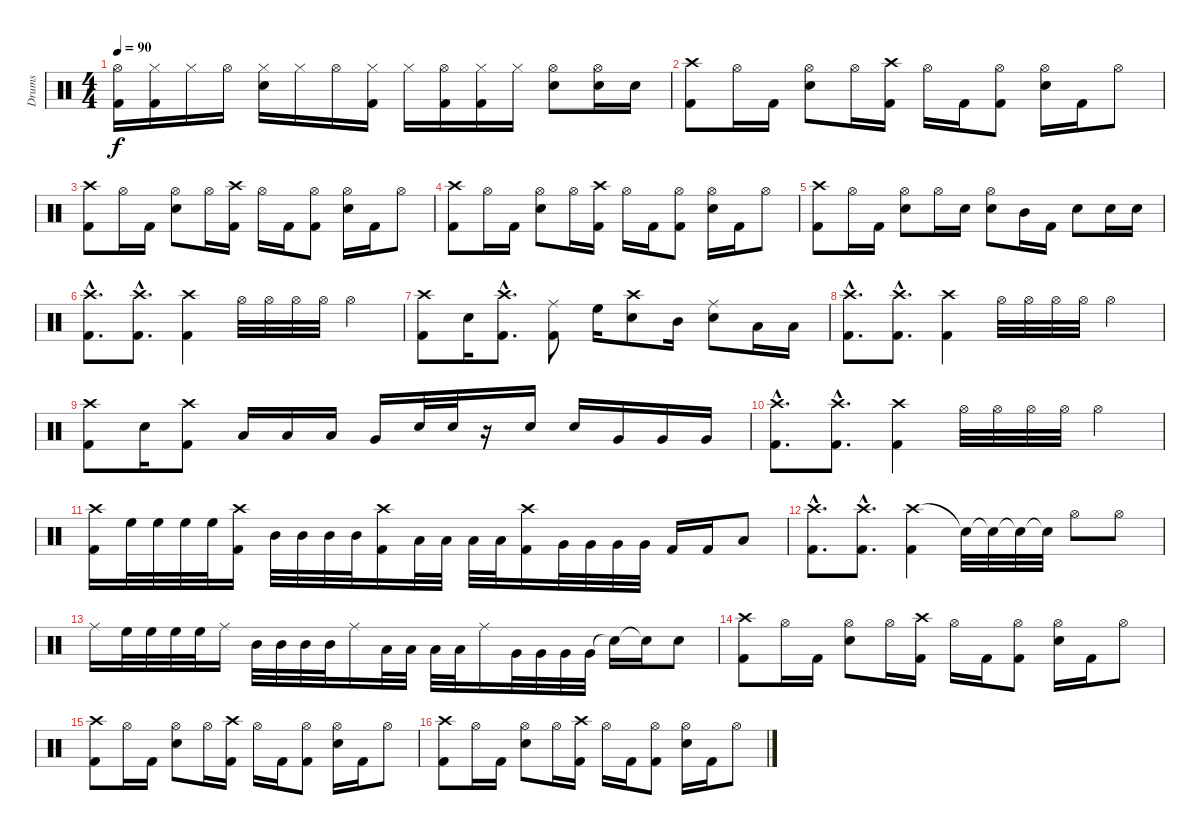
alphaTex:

\track ("Drums" "Drums") {instrument percussion}
\staff {score}
\articulation defaults
\ts (4 4)
\tempo 90
\clef neutral
\ks c
("Hi-Hat (open)" "Kick (hit) 2").16{dy f} ("Hi-Hat (closed)" "Kick (hit) 2").16 "Hi-Hat (closed)".16 "Hi-Hat (open)".16 ("Hi-Hat (closed)" "Snare (hit) 2").16 "Hi-Hat (closed)".16 "Hi-Hat (open)".16 ("Hi-Hat (closed)" "Kick (hit) 2").16 "Hi-Hat (closed)".16 ("Hi-Hat (open)" "Kick (hit) 2").16 ("Hi-Hat (closed)" "Kick (hit) 2").16 "Hi-Hat (closed)".16 ("Hi-Hat (open)" "Snare (hit) 2").8 ("Hi-Hat (open)" "Snare (hit) 2").16 "Snare (hit) 2".16 |
("Crash high (hit)" "Kick (hit) 2").8 "Hi-Hat (open)".16 "Kick (hit) 2".16 ("Hi-Hat (open)" "Snare (hit) 2").8 "Hi-Hat (open)".16 ("Crash high (hit)" "Kick (hit) 2").16 "Hi-Hat (open)".16 "Kick (hit) 2".16 ("Hi-Hat (open)" "Kick (hit) 2").8 ("Hi-Hat (open)" "Snare (hit) 2").16 "Kick (hit) 2".16 "Hi-Hat (open)".8 |
("Crash high (hit)" "Kick (hit) 2").8 "Hi-Hat (open)".16 "Kick (hit) 2".16 ("Hi-Hat (open)" "Snare (hit) 2").8 "Hi-Hat (open)".16 ("Crash high (hit)" "Kick (hit) 2").16 "Hi-Hat (open)".16 "Kick (hit) 2".16 ("Hi-Hat (open)" "Kick (hit) 2").8 ("Hi-Hat (open)" "Snare (hit) 2").16 "Kick (hit) 2".16 "Hi-Hat (open)".8 |
("Crash high (hit)" "Kick (hit) 2").8 "Hi-Hat (open)".16 "Kick (hit) 2".16 ("Hi-Hat (open)" "Snare (hit) 2").8 "Hi-Hat (open)".16 ("Crash high (hit)" "Kick (hit) 2").16 "Hi-Hat (open)".16 "Kick (hit) 2".16 ("Hi-Hat (open)" "Kick (hit) 2").8 ("Hi-Hat (open)" "Snare (hit) 2").16 "Kick (hit) 2".16 "Hi-Hat (open)".8 |
("Crash high (hit)" "Kick (hit) 2").8 "Hi-Hat (open)".16 "Kick (hit) 2".16 ("Hi-Hat (open)" "Snare (hit) 2").8 "Hi-Hat (open)".16 "Snare (hit) 2".16 ("Hi-Hat (open)" "Snare (hit) 2").8 "Mid Tom (hit)".16 "Kick (hit) 2".16 "Snare (hit) 2".8 "Snare (hit) 2".16 "Snare (hit) 2".16 |
("Crash high (hit)"{hac} "Kick (hit) 2"{hac}).8{d} ("Crash high (hit)"{hac} "Kick (hit) 2"{hac}).8{d} ("Crash high (hit)" "Kick (hit) 2").4 "Hi-Hat (open)".32 "Hi-Hat (open)".32 "Hi-Hat (open)".32 "Hi-Hat (open)".32 "Hi-Hat (open)".4 |
("Crash high (hit)" "Kick (hit) 2").8 "Snare (hit) 2".16 ("Crash high (hit)"{hac} "Kick (hit) 2"{hac}).8{d} ("Ride (middle)" "Kick (hit) 2").8 "High Floor Tom (hit)".16 ("Crash high (hit)" "Snare (hit) 2").8 "Mid Tom (hit)".16 ("Ride (middle)" "Snare (hit) 2").8 "Low Floor Tom (hit)".16 "Low Floor Tom (hit)".16 |
("Crash high (hit)"{hac} "Kick (hit) 2"{hac}).8{d} ("Crash high (hit)"{hac} "Kick (hit) 2"{hac}).8{d} ("Crash high (hit)" "Kick (hit) 2").4 "Hi-Hat (open)".32 "Hi-Hat (open)".32 "Hi-Hat (open)".32 "Hi-Hat (open)".32 "Hi-Hat (open)".4 |
("Crash high (hit)" "Kick (hit) 2").8 "Snare (hit) 2".16 ("Crash high (hit)" "Kick (hit) 2").8 "Low Floor Tom (hit)".16 "Low Floor Tom (hit)".16 "Low Floor Tom (hit)".16 "Very Low Tom (hit)".16 "Snare (hit) 2".32 "Snare (hit) 2".32 r.16 "Snare (hit) 2".16 "Snare (hit) 2".16 "Very Low Tom (hit)".16 "Very Low Tom (hit)".16 "Very Low Tom (hit)".16 |
("Crash high (hit)"{hac} "Kick (hit) 2"{hac}).8{d} ("Crash high (hit)"{hac} "Kick (hit) 2"{hac}).8{d} ("Crash high (hit)" "Kick (hit) 2").4 "Hi-Hat (open)".32 "Hi-Hat (open)".32 "Hi-Hat (open)".32 "Hi-Hat (open)".32 "Hi-Hat (open)".4 |
("Crash high (hit)" "Kick (hit) 2").16 "High Floor Tom (hit)".32 "High Floor Tom (hit)".32 "High Floor Tom (hit)".32 "High Floor Tom (hit)".32 ("Crash high (hit)" "Kick (hit) 2").16 "Mid Tom (hit)".32 "Mid Tom (hit)".32 "Mid Tom (hit)".32 "Mid Tom (hit)".32 ("Crash high (hit)" "Kick (hit) 2").16 "Low Floor Tom (hit)".32 "Low Floor Tom (hit)".32 "Low Floor Tom (hit)".32 "Low Floor Tom (hit)".32 ("Crash high (hit)" "Kick (hit) 2").16 "Very Low Tom (hit)".32 "Very Low Tom (hit)".32 "Very Low Tom (hit)".32 "Very Low Tom (hit)".32 "Kick (hit) 2".16 "Kick (hit) 2".16 "Low Floor Tom (hit)".8 |
("Crash high (hit)"{hac} "Kick (hit) 2"{hac}).8{d} ("Crash high (hit)"{hac} "Kick (hit) 2"{hac}).8{d} ("Crash high (hit)" "Kick (hit) 2").4 "Snare (hit)"{t}.32 "Snare (hit)"{t}.32 "Snare (hit)"{t}.32 "Snare (hit)"{t}.32 "Hi-Hat (open)".8 "Hi-Hat (open)".8 |
"Ride (middle)".16 "High Floor Tom (hit)".32 "High Floor Tom (hit)".32 "High Floor Tom (hit)".32 "High Floor Tom (hit)".32 "Ride (middle)".16 "Mid Tom (hit)".32 "Mid Tom (hit)".32 "Mid Tom (hit)".32 "Mid Tom (hit)".32 "Ride (middle)".16 "Low Floor Tom (hit)".32 "Low Floor Tom (hit)".32 "Low Floor Tom (hit)".32 "Low Floor Tom (hit)".32 "Ride (middle)".16 "Very Low Tom (hit)".32 "Very Low Tom (hit)".32 "Very Low Tom (hit)".32 "Very Low Tom (hit)".32 "Snare (hit)"{t}.16 "Snare (hit)"{t}.16 "Snare (hit) 2".8 |
("Crash high (hit)" "Kick (hit) 2").8 "Hi-Hat (open)".16 "Kick (hit) 2".16 ("Hi-Hat (open)" "Snare (hit) 2").8 "Hi-Hat (open)".16 ("Crash high (hit)" "Kick (hit) 2").16 "Hi-Hat (open)".16 "Kick (hit) 2".16 ("Hi-Hat (open)" "Kick (hit) 2").8 ("Hi-Hat (open)" "Snare (hit) 2").16 "Kick (hit) 2".16 "Hi-Hat (open)".8 |
("Crash high (hit)" "Kick (hit) 2").8 "Hi-Hat (open)".16 "Kick (hit) 2".16 ("Hi-Hat (open)" "Snare (hit) 2").8 "Hi-Hat (open)".16 ("Crash high (hit)" "Kick (hit) 2").16 "Hi-Hat (open)".16 "Kick (hit) 2".16 ("Hi-Hat (open)" "Kick (hit) 2").8 ("Hi-Hat (open)" "Snare (hit) 2").16 "Kick (hit) 2".16 "Hi-Hat (open)".8 |
("Crash high (hit)" "Kick (hit) 2").8 "Hi-Hat (open)".16 "Kick (hit) 2".16 ("Hi-Hat (open)" "Snare (hit) 2").8 "Hi-Hat (open)".16 ("Crash high (hit)" "Kick (hit) 2").16 "Hi-Hat (open)".16 "Kick (hit) 2".16 ("Hi-Hat (open)" "Kick (hit) 2").8 ("Hi-Hat (open)" "Snare (hit) 2").16 "Kick (hit) 2".16 "Hi-Hat (open)".8
